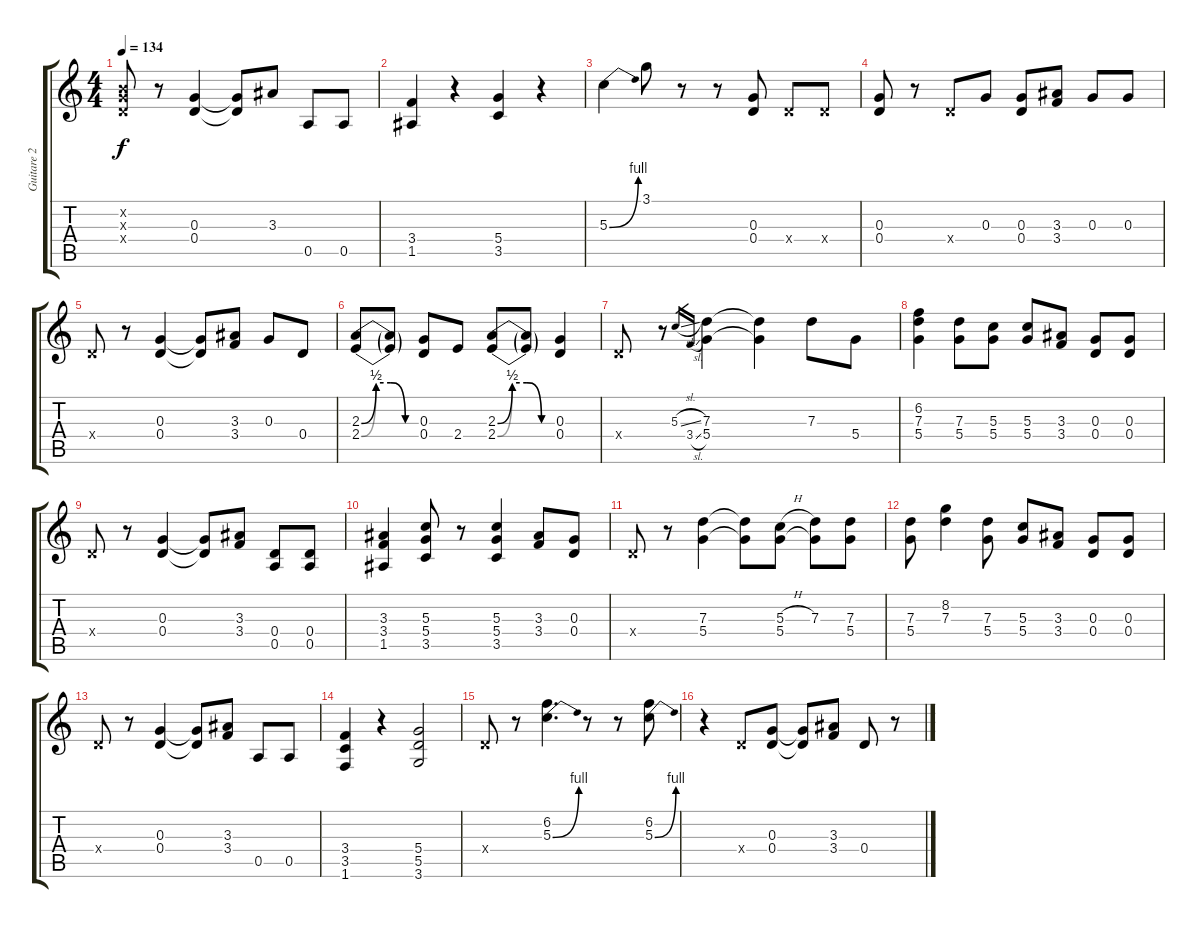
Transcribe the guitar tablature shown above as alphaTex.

\track ("Guitare 2" "Guitare 2") {instrument distortionguitar}
\staff {score tabs}
\tuning (E4 B3 G3 D3 A2 E2) {hide}
\ts (4 4)
\tempo 134
\clef g2
\ks c
(0.2{x} 0.3{x} 0.4{x}).8{dy f} r.8 (0.3 0.4).4 (0.3{t} 0.4{t}).8 3.3.8 0.5.8 0.5.8 |
(3.4 1.5).4 r.4 (5.4 3.5).4 r.4 |
5.3{be (bend 0 0 60 4)}.4 3.1.8 r.8 r.8 (0.3 0.4).8 0.4{x}.8 0.4{x}.8 |
(0.3 0.4).8 r.8 0.4{x}.8 0.3.8 (0.3 0.4).8 (3.3 3.4).8 0.3.8 0.3.8 |
0.4{x}.8 r.8 (0.3 0.4).4 (0.3{t} 0.4{t}).8 (3.3 3.4).8 0.3.8 0.4.8 |
(2.3{be (custom 0 0 15 2 30 2 45 0 60 0)} 2.4{be (custom 0 0 15 2 30 2 45 0 60 0)}).8 (2.3{t} 2.4{t}).8 (0.3 0.4).8 2.4.8 (2.3{be (custom 0 0 15 2 30 2 45 0 60 0)} 2.4{be (custom 0 0 15 2 30 2 45 0 60 0)}).8 (2.3{t} 2.4{t}).8 (0.3 0.4).4 |
0.4{x}.8 r.8 5.3{sl}.16{gr} 3.4{sl}.16{gr} (7.3 5.4).4 (7.3{t} 5.4{t}).4 7.3.8 5.4.8 |
(6.2 7.3 5.4).4 (7.3 5.4).8 (5.3 5.4).8 (5.3 5.4).8 (3.3 3.4).8 (0.3 0.4).8 (0.3 0.4).8 |
0.4{x}.8 r.8 (0.3 0.4).4 (0.3{t} 0.4{t}).8 (3.3 3.4).8 (0.4 0.5).8 (0.4 0.5).8 |
(3.3 3.4 1.5).4 (5.3 5.4 3.5).8 r.8 (5.3 5.4 3.5).4 (3.3 3.4).8 (0.3 0.4).8 |
0.4{x}.8 r.8 (7.3 5.4).4 (7.3{t} 5.4{t}).8 (5.3{h} 5.4).8 (7.3 5.4{t}).8 (7.3 5.4).8 |
(7.3 5.4).8 (8.2 7.3).4 (7.3 5.4).8 (5.3 5.4).8 (3.3 3.4).8 (0.3 0.4).8 (0.3 0.4).8 |
0.4{x}.8 r.8 (0.3 0.4).4 (0.3{t} 0.4{t}).8 (3.3 3.4).8 0.5.8 0.5.8 |
(3.4 3.5 1.6).4 r.4 (5.4 5.5 3.6).2 |
0.4{x}.8 r.8 (6.2 5.3{be (bend 0 0 60 4)}).4{d} r.8 r.8 (6.2 5.3{be (bend 0 0 60 4)}).8 |
r.4 0.4{x}.8 (0.3 0.4).8 (0.3{t} 0.4{t}).8 (3.3 3.4).8 0.4.8 r.8
